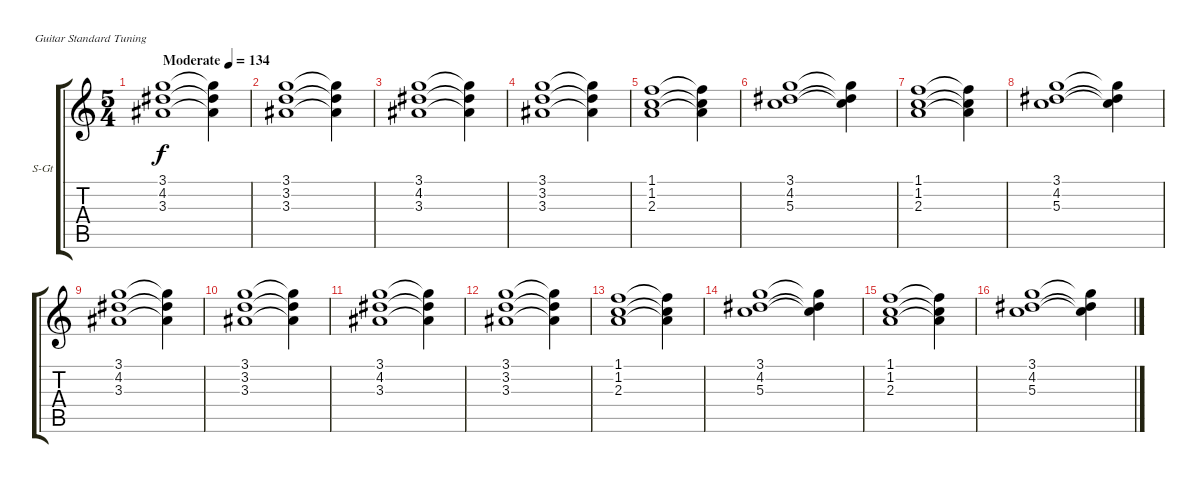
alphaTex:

\bracketExtendMode groupsimilarinstruments
\firstSystemTrackNameOrientation horizontal
\otherSystemsTrackNameOrientation horizontal
\track ("Pad" "S-Gt") {instrument stringensemble1}
\staff {score tabs}
\tuning (E4 B3 G3 D3 A2 E2)
\displaytranspose 12
\ts (5 4)
\beaming (8 6 4)
\tempo (134 "Moderate")
\clef g2
\ks c
(3.1 4.2 3.3).1{dy f instrument stringensemble1} (3.1{t} 4.2{t} 3.3{t}).4 |
(3.1 3.2 3.3).1 (3.1{t} 3.2{t} 3.3{t}).4 |
(3.1 4.2 3.3).1 (3.1{t} 4.2{t} 3.3{t}).4 |
(3.1 3.2 3.3).1 (3.1{t} 3.2{t} 3.3{t}).4 |
(1.1 1.2 2.3).1 (1.1{t} 1.2{t} 2.3{t}).4 |
(3.1 4.2 5.3).1 (3.1{t} 4.2{t} 5.3{t}).4 |
(1.1 1.2 2.3).1 (1.1{t} 1.2{t} 2.3{t}).4 |
(3.1 4.2 5.3).1 (3.1{t} 4.2{t} 5.3{t}).4 |
(3.1 4.2 3.3).1 (3.1{t} 4.2{t} 3.3{t}).4 |
(3.1 3.2 3.3).1 (3.1{t} 3.2{t} 3.3{t}).4 |
(3.1 4.2 3.3).1 (3.1{t} 4.2{t} 3.3{t}).4 |
(3.1 3.2 3.3).1 (3.1{t} 3.2{t} 3.3{t}).4 |
(1.1 1.2 2.3).1 (1.1{t} 1.2{t} 2.3{t}).4 |
(3.1 4.2 5.3).1 (3.1{t} 4.2{t} 5.3{t}).4 |
(1.1 1.2 2.3).1 (1.1{t} 1.2{t} 2.3{t}).4 |
(3.1 4.2 5.3).1 (3.1{t} 4.2{t} 5.3{t}).4
